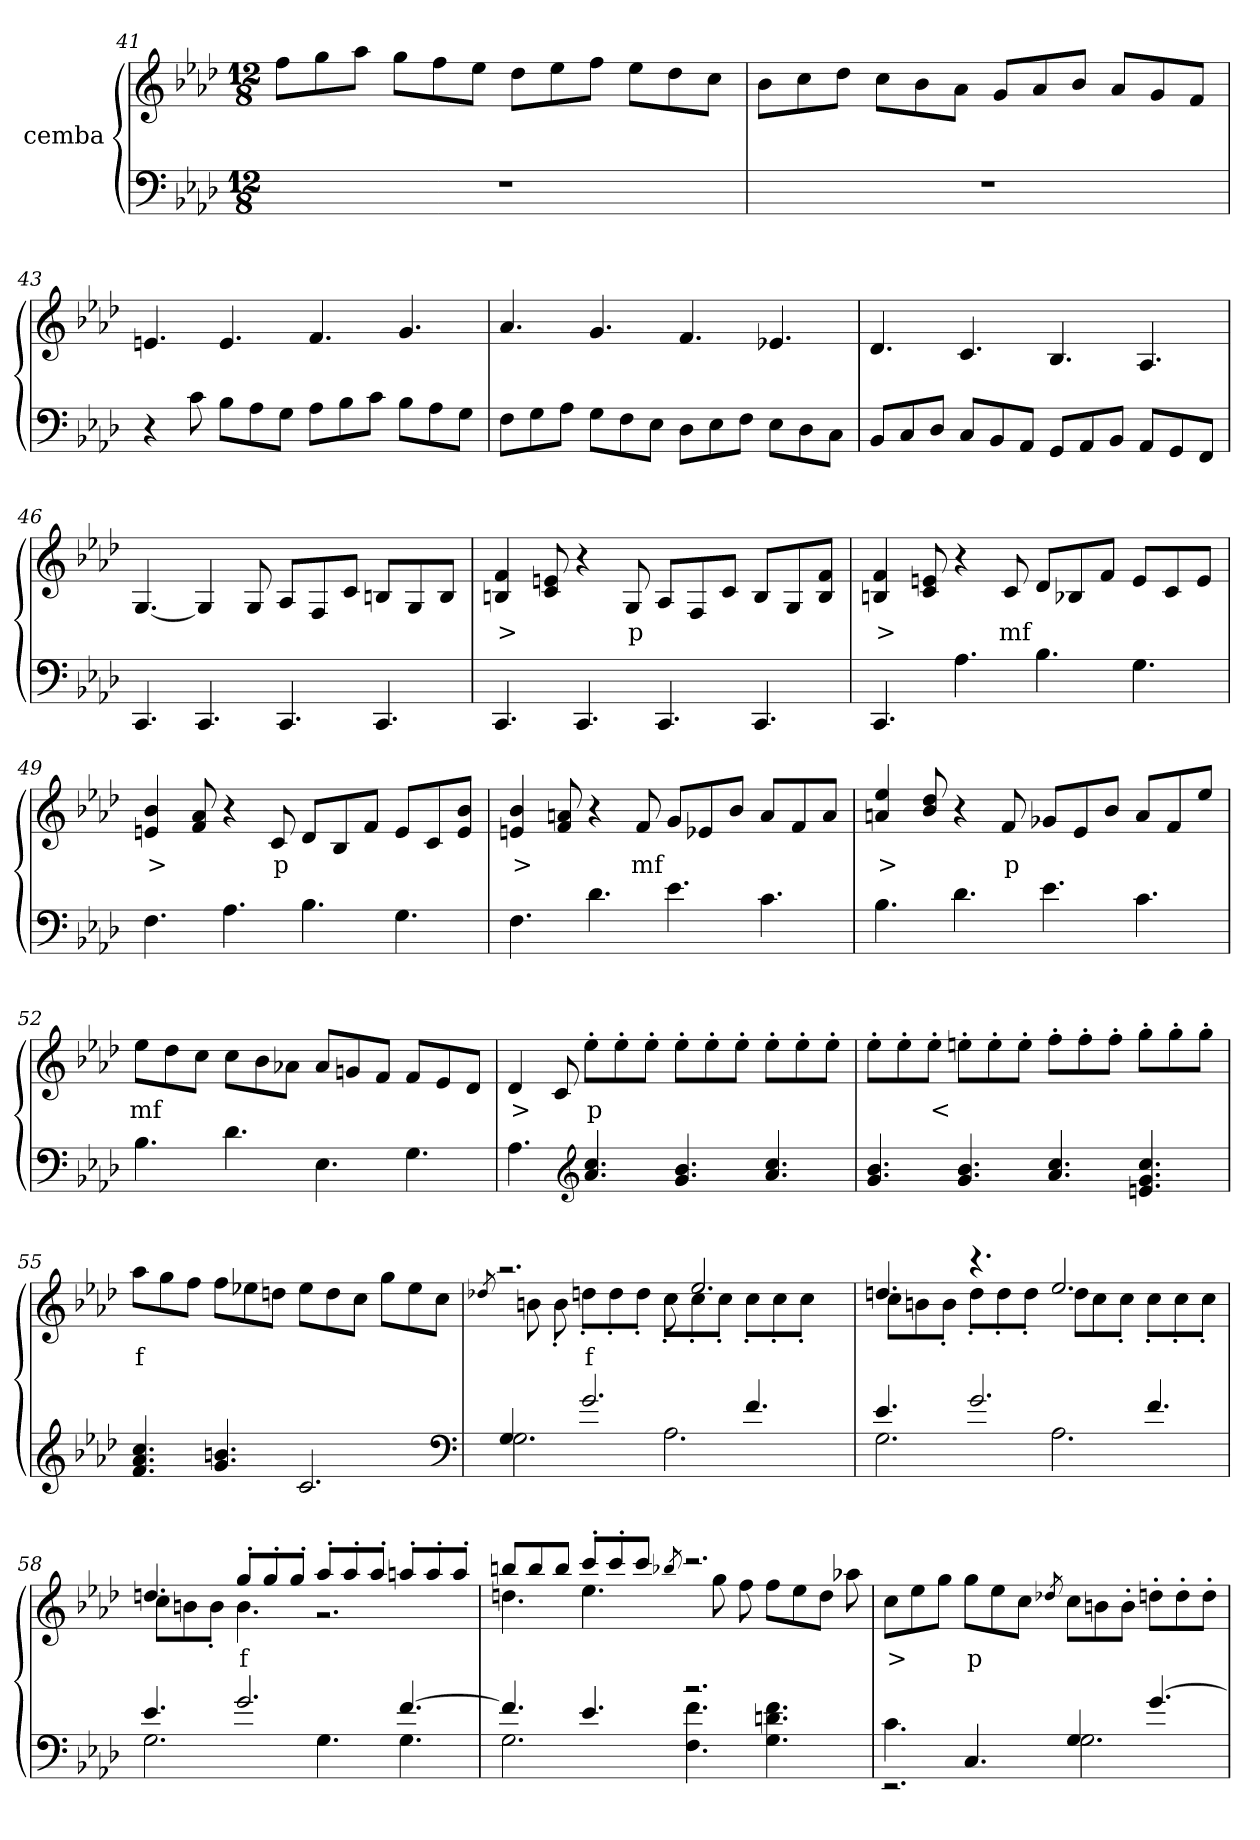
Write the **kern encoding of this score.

**kern	**kern	**text
*part2	*part1	*part1
*staff2	*staff1	*staff1
*I"cemba	*I"cemba	*
*clefF4	*clefG2	*
*k[b-e-a-d-]	*k[b-e-a-d-]	*
*M12/8	*M12/8	*
=41	=41	=41
1.r	8ff\L	.
.	8gg\	.
.	8aa-\J	.
.	8gg\L	.
.	8ff\	.
.	8ee-\J	.
.	8dd-\L	.
.	8ee-\	.
.	8ff\J	.
.	8ee-\L	.
.	8dd-\	.
.	8cc\J	.
=42	=42	=42
1.r	8b-\L	.
.	8cc\	.
.	8dd-\J	.
.	8cc\L	.
.	8b-\	.
.	8a-\J	.
.	8g/L	.
.	8a-/	.
.	8b-/J	.
.	8a-/L	.
.	8g/	.
.	8f/J	.
=43	=43	=43
4r	4.en/	.
8c\	.	.
8B-\L	4.e/	.
8A-\	.	.
8G\J	.	.
8A-\L	4.f/	.
8B-\	.	.
8c\J	.	.
8B-\L	4.g/	.
8A-\	.	.
8G\J	.	.
=44	=44	=44
8F\L	4.a-/	.
8G\	.	.
8A-\J	.	.
8G\L	4.g/	.
8F\	.	.
8E-\J	.	.
8D-\L	4.f/	.
8E-\	.	.
8F\J	.	.
8E-\L	4.e-X/	.
8D-\	.	.
8C\J	.	.
=45	=45	=45
8BB-/L	4.d-/	.
8C/	.	.
8D-/J	.	.
8C/L	4.c/	.
8BB-/	.	.
8AA-/J	.	.
8GG/L	4.B-/	.
8AA-/	.	.
8BB-/J	.	.
8AA-/L	4.A-/	.
8GG/	.	.
8FF/J	.	.
=46	=46	=46
4.CC/	[4.G/	.
4.CC/	4G/]	.
.	8G/	.
4.CC/	8A-/L	.
.	8F/	.
.	8c/J	.
4.CC/	8Bn/L	.
.	8G/	.
.	8B/J	.
=47	=47	=47
4.CC/	4Bn/ 4f/	>
.	8c/ 8en/	.
4.CC/	4r	.
.	8G/	p
4.CC/	8A-/L	.
.	8F/	.
.	8c/J	.
4.CC/	8B/L	.
.	8G/	.
.	8B/ 8f/J	.
=48	=48	=48
4.CC/	4Bn/ 4f/	>
.	8c/ 8en/	.
4.A-\	4r	.
.	8c/	mf
4.B-\	8d-/L	.
.	8B-X/	.
.	8f/J	.
4.G\	8e/L	.
.	8c/	.
.	8e/J	.
=49	=49	=49
4.F\	4en/ 4b-/	>
.	8f/ 8a-/	.
4.A-\	4r	.
.	8c/	p
4.B-\	8d-/L	.
.	8B-/	.
.	8f/J	.
4.G\	8e/L	.
.	8c/	.
.	8e/ 8b-/J	.
=50	=50	=50
4.F\	4en/ 4b-/	>
.	8f/ 8an/	.
4.d-\	4r	.
.	8f/	mf
4.e-\	8g/L	.
.	8e-X/	.
.	8b-/J	.
4.c\	8a/L	.
.	8f/	.
.	8a/J	.
=51	=51	=51
4.B-\	4an/ 4ee-/	>
.	8b-/ 8dd-/	.
4.d-\	4r	.
.	8f/	p
4.e-\	8g-X/L	.
.	8e-/	.
.	8b-/J	.
4.c\	8a/L	.
.	8f/	.
.	8ee-/J	.
=52	=52	=52
4.B-\	8ee-\L	mf
.	8dd-\	.
.	8cc\J	.
4.d-\	8cc\L	.
.	8b-\	.
.	8a-X\J	.
4.E-\	8a-/L	.
.	8gn/	.
.	8f/J	.
4.G\	8f/L	.
.	8e-/	.
.	8d-/J	.
=53	=53	=53
4.A-\	4d-/	>
.	8c/	.
*clefG2	*	*
4.a-/ 4.cc/	8ee-'>\L	p
.	8ee-'>\	.
.	8ee-'>\J	.
4.g/ 4.b-/	8ee-'>\L	.
.	8ee-'>\	.
.	8ee-'>\J	.
4.a-/ 4.cc/	8ee-'>\L	.
.	8ee-'>\	.
.	8ee-'>\J	.
=54	=54	=54
4.g/ 4.b-/	8ee-'>\L	.
.	8ee-'>\	.
.	8ee-'>\J	<
4.g/ 4.b-/	8een'>\L	.
.	8ee'>\	.
.	8ee'>\J	.
4.a-/ 4.cc/	8ff'>\L	.
.	8ff'>\	.
.	8ff'>\J	.
4.en/ 4.g/ 4.cc/	8gg'>\L	.
.	8gg'>\	.
.	8gg'>\J	.
=55	=55	=55
4.f/ 4.a-/ 4.cc/	8aa-\L	f
.	8gg\	.
.	8ff\J	.
4.g/ 4.bn/	8ff\L	.
.	8ee-X\	.
.	8ddn\J	.
2.c/	8ee-\L	.
.	8dd\	.
.	8cc\J	.
.	8gg\L	.
.	8ee-\	.
.	8cc\J	.
*clefF4	*	*
=56	=56	=56
*	*^	*
.	.	8qdd-X/	.
*^	*	*	*
4.G/	2.G\	2.r	8ryy	.
.	.	.	8bn\	.
.	.	.	8b'>\	.
2.g/	.	.	8ddn'>\L	f
.	.	.	8dd'>\	.
.	.	.	8dd'>\J	.
.	2.A-\	8cc\L	8cc'>\L	.
.	.	2.ee-/	8cc'>\	.
.	.	.	8cc'>\J	.
4.f/	.	.	8cc'>\L	.
.	.	.	8cc'>\	.
.	.	.	8cc'>\J	.
8ryy	8ryy	.	8ryy	.
=57	=57	=57	=57	=57
4.e-/	2.G\	4.ddn/	8cc\L	.
.	.	.	8bn\	.
.	.	.	8b'>\J	.
2.g/	.	4.r	8dd'>\L	.
.	.	.	8dd'>\	.
.	.	.	8dd'>\J	.
.	2.A-\	2.ee-/	8dd\L	.
.	.	.	8cc\	.
.	.	.	8cc'>\J	.
4.f/	.	.	8cc'>\L	.
.	.	.	8cc'>\	.
.	.	.	8cc'>\J	.
=58	=58	=58	=58	=58
4.e-/	2.G\	4.ddn/	8cc\L	.
.	.	.	8bn\	.
.	.	.	8b'>\J	.
2.g/	.	8gg'>/L	4.b\	f
.	.	8gg'>/	.	.
.	.	8gg'>/J	.	.
.	4.G\	8aa-'>/L	2.r	.
.	.	8aa-'>/	.	.
.	.	8aa-'>/J	.	.
[4.f/	4.G\	8aan'>/L	.	.
.	.	8aa'>/	.	.
.	.	8aa'>/J	.	.
=59	=59	=59	=59	=59
4.f/]	2.G\	8bbn/L	4.ddn\	.
.	.	8bb/	.	.
.	.	8bb/J	.	.
4.e-/	.	8ccc'>/L	4.ee-\	.
.	.	8ccc'>/	.	.
.	.	8ccc/J	.	.
.	.	.	8qbb-X/	.
2.r	4.F\ 4.f\	2.r	8ryy	.
.	.	.	8gg\	.
.	.	.	8ff\	.
.	4.G\ 4.dn\ 4.f\	.	8ff\L	.
.	.	.	8ee-\	.
.	.	.	8dd\J	.
8ryy	8ryy	8aa-X\L	8ryy	.
*	*	*v	*v	*
=60	=60	=60	=60
4.c\	2.r	8cc\L	>
.	.	8ee-\	.
.	.	8gg\J	.
4.C/	.	8gg\L	p
.	.	8ee-\	.
.	.	8cc\J	.
.	.	8qdd-X/	.
4.G/	2.G\	8cc\L	.
.	.	8bn\	.
.	.	8b'>\J	.
[4.g/	.	8ddn'>\L	.
.	.	8dd'>\	.
.	.	8dd'>\J	.
*v	*v	*	*
=	=	=
*-	*-	*-
